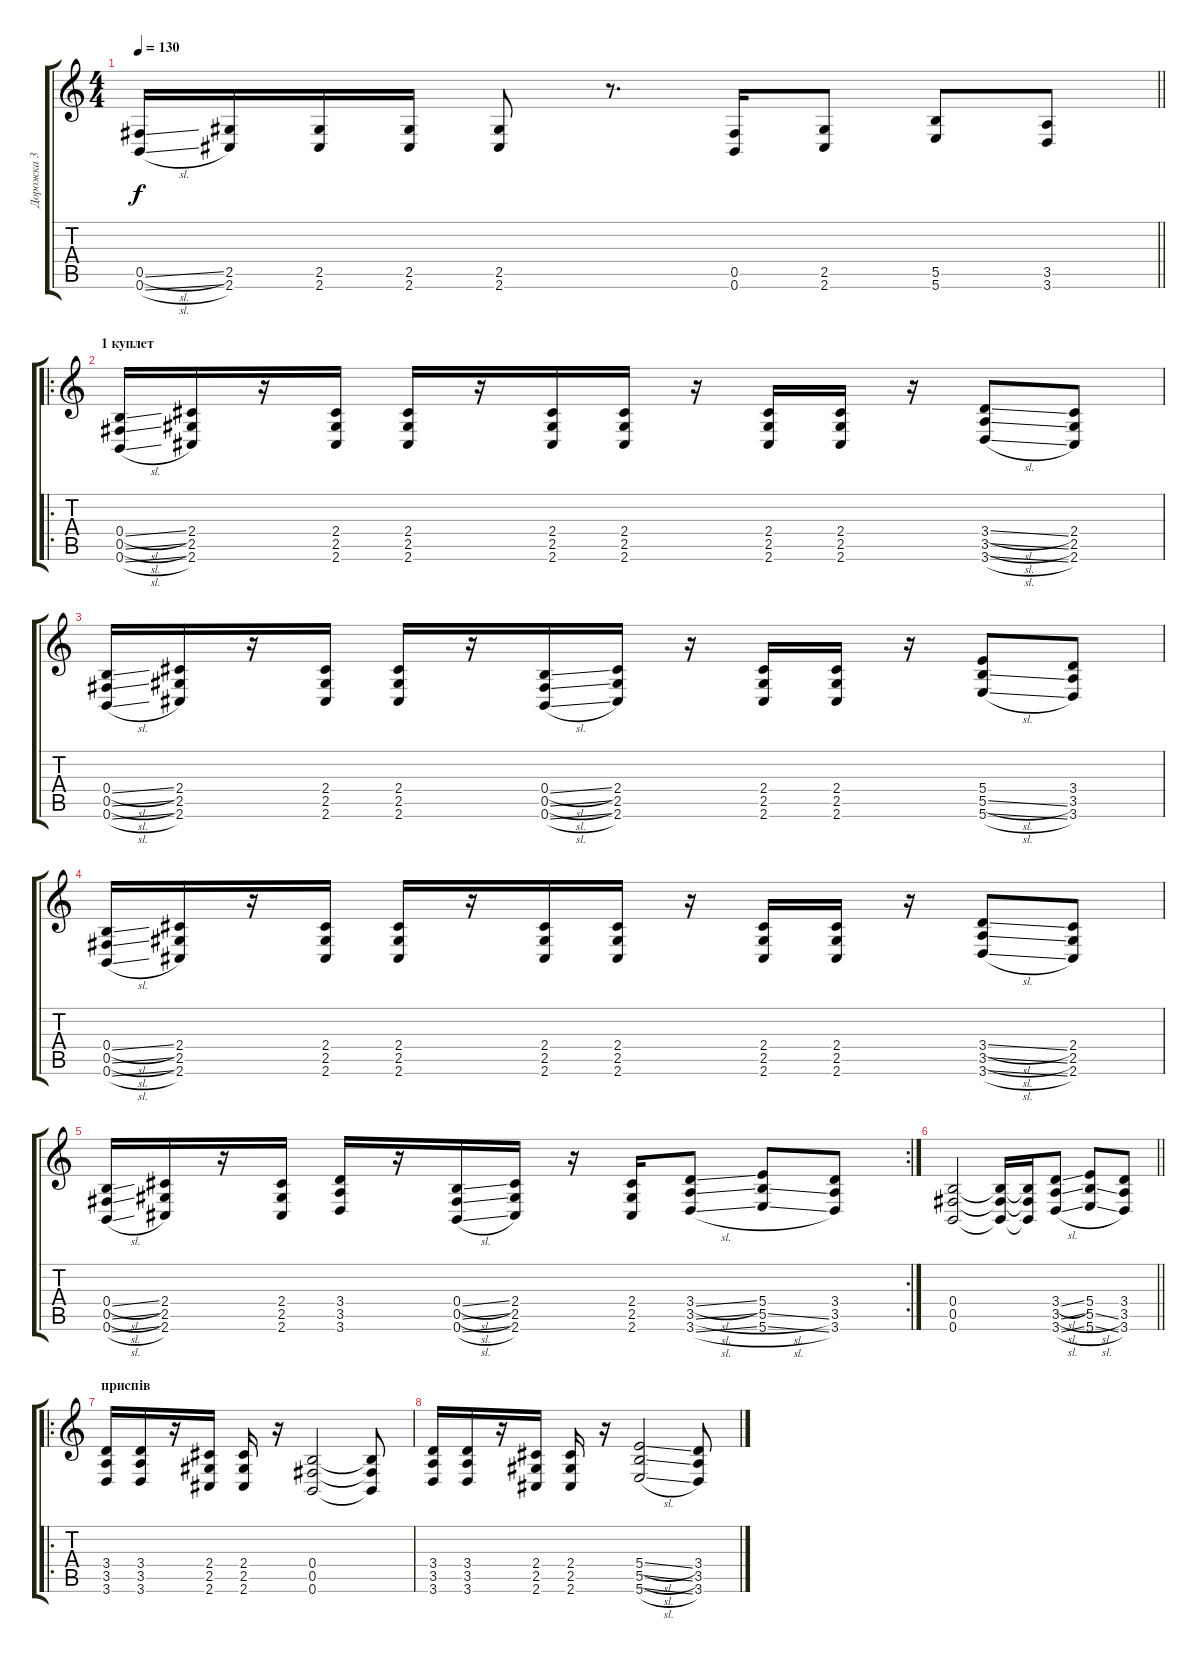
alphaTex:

\track ("Дорожка 3" "Дорожка 3") {instrument distortionguitar}
\staff {score tabs}
\tuning (Db4 Ab3 E3 B2 Gb2 B1) {hide}
\ts (4 4)
\tempo 130
\clef g2
\barLineRight lightlight
\ks c
(0.5{sl} 0.6{sl}).16{dy f} (2.5 2.6).16 (2.5 2.6).16 (2.5 2.6).16 (2.5 2.6).8 r.8{d} (0.5 0.6).16 (2.5 2.6).8 (5.5 5.6).8 (3.5 3.6).8 |
\ro
\section ("" "1 куплет")
(0.4{sl} 0.5{sl} 0.6{sl}).16 (2.4 2.5 2.6).16 r.16 (2.4 2.5 2.6).16 (2.4 2.5 2.6).16 r.16 (2.4 2.5 2.6).16 (2.4 2.5 2.6).16 r.16 (2.4 2.5 2.6).16 (2.4 2.5 2.6).16 r.16 (3.4{sl} 3.5{sl} 3.6{sl}).8 (2.4 2.5 2.6).8 |
(0.4{sl} 0.5{sl} 0.6{sl}).16 (2.4 2.5 2.6).16 r.16 (2.4 2.5 2.6).16 (2.4 2.5 2.6).16 r.16 (0.4{sl} 0.5{sl} 0.6{sl}).16 (2.4 2.5 2.6).16 r.16 (2.4 2.5 2.6).16 (2.4 2.5 2.6).16 r.16 (5.4 5.5{sl} 5.6{sl}).8 (3.4 3.5 3.6).8 |
(0.4{sl} 0.5{sl} 0.6{sl}).16 (2.4 2.5 2.6).16 r.16 (2.4 2.5 2.6).16 (2.4 2.5 2.6).16 r.16 (2.4 2.5 2.6).16 (2.4 2.5 2.6).16 r.16 (2.4 2.5 2.6).16 (2.4 2.5 2.6).16 r.16 (3.4{sl} 3.5{sl} 3.6{sl}).8 (2.4 2.5 2.6).8 |
\rc 2
(0.4{sl} 0.5{sl} 0.6{sl}).16 (2.4 2.5 2.6).16 r.16 (2.4 2.5 2.6).16 (3.4 3.5 3.6).16 r.16 (0.4{sl} 0.5{sl} 0.6{sl}).16 (2.4 2.5 2.6).16 r.16 (2.4 2.5 2.6).16 (3.4{sl} 3.5{sl} 3.6{sl}).8 (5.4 5.5{sl} 5.6{sl}).8 (3.4 3.5 3.6).8 |
\barLineRight lightlight
(0.4 0.5 0.6).2 (0.4{t} 0.5{t} 0.6{t}).16 (0.4{t} 0.5{t} 0.6{t}).16 (3.4{sl} 3.5{sl} 3.6{sl}).8 (5.4 5.5{sl} 5.6{sl}).8 (3.4 3.5 3.6).8 |
\ro
\section ("" "приспів")
(3.4 3.5 3.6).16 (3.4 3.5 3.6).16 r.16 (2.4 2.5 2.6).16 (2.4 2.5 2.6).16 r.16 (0.4 0.5 0.6).2 (0.4{t} 0.5{t} 0.6{t}).8 |
(3.4 3.5 3.6).16 (3.4 3.5 3.6).16 r.16 (2.4 2.5 2.6).16 (2.4 2.5 2.6).16 r.16 (5.4{sl} 5.5{sl} 5.6{sl}).2 (3.4 3.5 3.6).8
